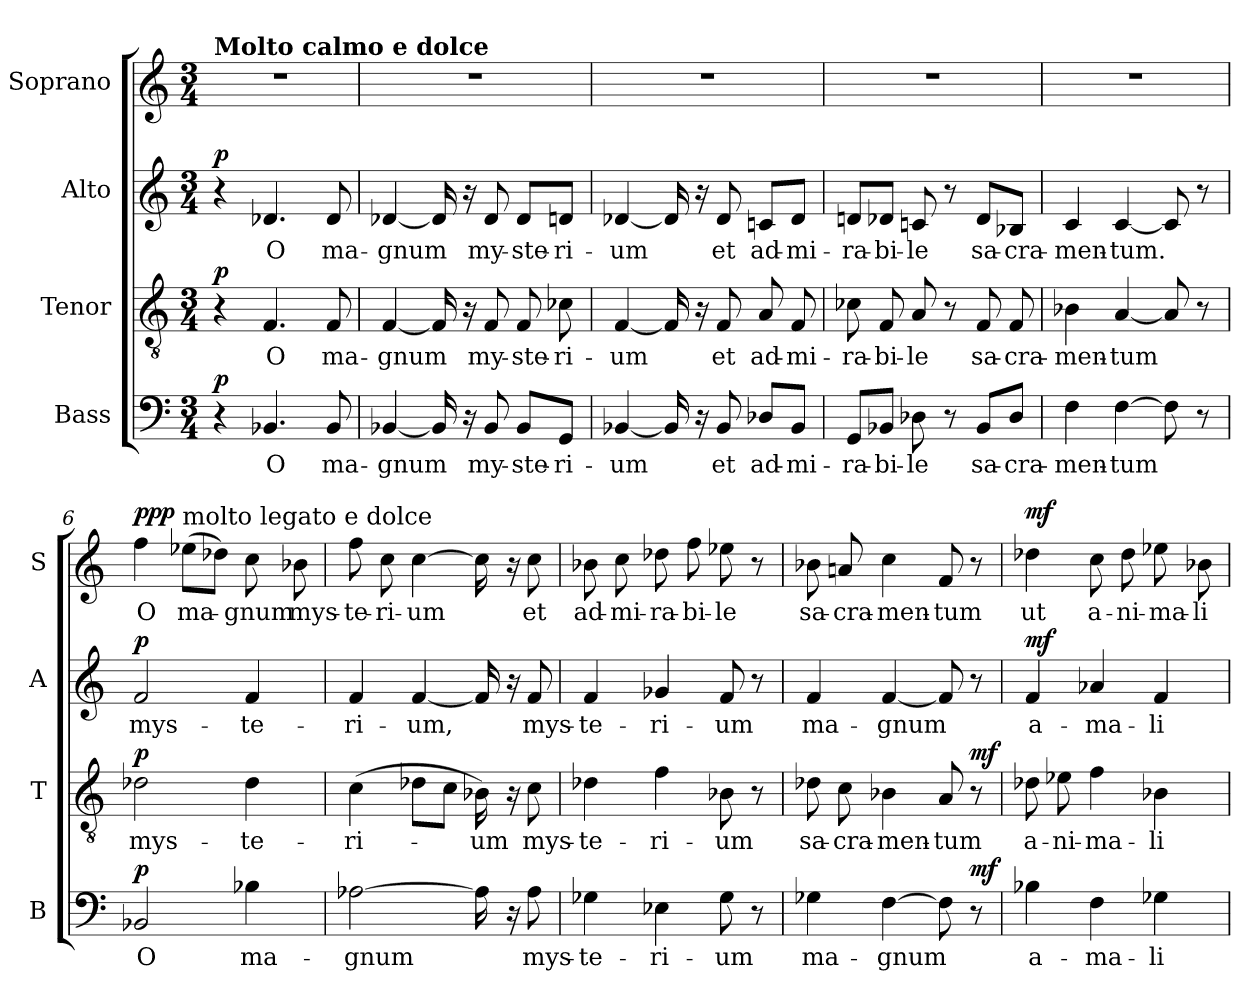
**kern	**text	**dynam	**kern	**text	**dynam	**kern	**text	**dynam	**kern	**text	**dynam
*part4	*part4	*part4	*part3	*part3	*part3	*part2	*part2	*part2	*part1	*part1	*part1
*staff4	*staff4	*staff4	*staff3	*staff3	*staff3	*staff2	*staff2	*staff2	*staff1	*staff1	*staff1
*I"Bass	*	*	*I"Tenor	*	*	*I"Alto	*	*	*I"Soprano	*	*
*I'B	*	*	*I'T	*	*	*I'A	*	*	*I'S	*	*
*clefF4	*	*	*clefGv2	*	*	*clefG2	*	*	*clefG2	*	*
*k[]	*	*	*k[]	*	*	*k[]	*	*	*k[]	*	*
*M3/4	*	*	*M3/4	*	*	*M3/4	*	*	*M3/4	*	*
*MM50	*	*	*MM50	*	*	*MM50	*	*	*MM50	*	*
=1	=1	=1	=1	=1	=1	=1	=1	=1	=1	=1	=1
!	!	!	!	!	!	!	!	!	!LO:TX:a:B:t=Molto calmo e dolce	!	!
!	!	!LO:DY:a	!	!	!LO:DY:a	!	!	!LO:DY:a	!	!	!
4r	.	p	4r	.	p	4r	.	p	2.r	.	.
!	!LO:LY:b	!	!	!LO:LY:b	!	!	!LO:LY:b	!	!	!	!
4.BB-X/	O	.	4.F/	O	.	4.d-X/	O	.	.	.	.
!	!LO:LY:b	!	!	!LO:LY:b	!	!	!LO:LY:b	!	!	!	!
8BB-/	ma-	.	8F/	ma-	.	8d-/	ma-	.	.	.	.
=2	=2	=2	=2	=2	=2	=2	=2	=2	=2	=2	=2
!	!LO:LY:b	!	!	!LO:LY:b	!	!	!LO:LY:b	!	!	!	!
[4BB-X/	-gnum	.	[4F/	-gnum	.	[4d-X/	-gnum	.	2.r	.	.
16BB-/]	.	.	16F/]	.	.	16d-/]	.	.	.	.	.
16r	.	.	16r	.	.	16r	.	.	.	.	.
!	!LO:LY:b	!	!	!LO:LY:b	!	!	!LO:LY:b	!	!	!	!
8BB-/	my-	.	8F/	my-	.	8d-/	my-	.	.	.	.
!	!LO:LY:b	!	!	!LO:LY:b	!	!	!LO:LY:b	!	!	!	!
8BB-/L	-ste-	.	8F/	-ste-	.	8d-/L	-ste-	.	.	.	.
!	!LO:LY:b	!	!	!LO:LY:b	!	!	!LO:LY:b	!	!	!	!
8GG/J	-ri-	.	8c-X\	-ri-	.	8dn/J	-ri-	.	.	.	.
=3	=3	=3	=3	=3	=3	=3	=3	=3	=3	=3	=3
!	!LO:LY:b	!	!	!LO:LY:b	!	!	!LO:LY:b	!	!	!	!
[4BB-X/	-um	.	[4F/	-um	.	[4d-X/	-um	.	2.r	.	.
16BB-/]	.	.	16F/]	.	.	16d-/]	.	.	.	.	.
16r	.	.	16r	.	.	16r	.	.	.	.	.
!	!LO:LY:b	!	!	!LO:LY:b	!	!	!LO:LY:b	!	!	!	!
8BB-/	et	.	8F/	et	.	8d-/	et	.	.	.	.
!	!LO:LY:b	!	!	!LO:LY:b	!	!	!LO:LY:b	!	!	!	!
8D-X/L	ad-	.	8A/	ad-	.	8cn/L	ad-	.	.	.	.
!	!LO:LY:b	!	!	!LO:LY:b	!	!	!LO:LY:b	!	!	!	!
8BB-/J	-mi-	.	8F/	-mi-	.	8d-/J	-mi-	.	.	.	.
=4	=4	=4	=4	=4	=4	=4	=4	=4	=4	=4	=4
!	!LO:LY:b	!	!	!LO:LY:b	!	!	!LO:LY:b	!	!	!	!
8GG/L	-ra-	.	8c-X\	-ra-	.	8dn/L	-ra-	.	2.r	.	.
!	!LO:LY:b	!	!	!LO:LY:b	!	!	!LO:LY:b	!	!	!	!
8BB-X/J	-bi-	.	8F/	-bi-	.	8d-X/J	-bi-	.	.	.	.
!	!LO:LY:b	!	!	!LO:LY:b	!	!	!LO:LY:b	!	!	!	!
8D-X\	-le	.	8A/	-le	.	8cn/	-le	.	.	.	.
8r	.	.	8r	.	.	8r	.	.	.	.	.
!	!LO:LY:b	!	!	!LO:LY:b	!	!	!LO:LY:b	!	!	!	!
8BB-/L	sa-	.	8F/	sa-	.	8d-/L	sa-	.	.	.	.
!	!LO:LY:b	!	!	!LO:LY:b	!	!	!LO:LY:b	!	!	!	!
8D-/J	-cra-	.	8F/	-cra-	.	8B-X/J	-cra-	.	.	.	.
=5	=5	=5	=5	=5	=5	=5	=5	=5	=5	=5	=5
!	!LO:LY:b	!	!	!LO:LY:b	!	!	!LO:LY:b	!	!	!	!
4F\	-men-	.	4B-X\	-men-	.	4c/	-men-	.	2.r	.	.
!	!LO:LY:b	!	!	!LO:LY:b	!	!	!LO:LY:b	!	!	!	!
[4F\	-tum	.	[4A/	-tum	.	[4c/	-tum.	.	.	.	.
8F\]	.	.	8A/]	.	.	8c/]	.	.	.	.	.
8r	.	.	8r	.	.	8r	.	.	.	.	.
!!LO:LB:g=z
=6	=6	=6	=6	=6	=6	=6	=6	=6	=6	=6	=6
!	!LO:LY:b	!LO:DY:a	!	!LO:LY:b	!LO:DY:a	!	!LO:LY:b	!LO:DY:a	!	!LO:LY:b	!LO:DY:a
2BB-X/	O	p	2d-X\	mys-	p	2f/	mys-	p	4ff\	O	ppp
!	!	!	!	!	!	!	!	!	!LO:TX:a:t=molto legato e dolce	!	!
!	!	!	!	!	!	!	!	!	!	!LO:LY:b	!
.	.	.	.	.	.	.	.	.	(>8ee-X\L	ma-	.
.	.	.	.	.	.	.	.	.	8dd-X\J)	.	.
!	!LO:LY:b	!	!	!LO:LY:b	!	!	!LO:LY:b	!	!	!LO:LY:b	!
4B-X\	ma-	.	4d-\	-te-	.	4f/	-te-	.	8cc\	-gnum	.
!	!	!	!	!	!	!	!	!	!	!LO:LY:b	!
.	.	.	.	.	.	.	.	.	8b-X\	mys-	.
=7	=7	=7	=7	=7	=7	=7	=7	=7	=7	=7	=7
!	!LO:LY:b	!	!	!LO:LY:b	!	!	!LO:LY:b	!	!	!LO:LY:b	!
[2A-X\	-gnum	.	(>4c\	-ri-	.	4f/	-ri-	.	8ff\	-te-	.
!	!	!	!	!	!	!	!	!	!	!LO:LY:b	!
.	.	.	.	.	.	.	.	.	8cc\	-ri-	.
!	!	!	!	!	!	!	!LO:LY:b	!	!	!LO:LY:b	!
.	.	.	8d-X\L	.	.	[4f/	-um,	.	[4cc\	-um	.
.	.	.	8c\J	.	.	.	.	.	.	.	.
!	!	!	!	!LO:LY:b	!	!	!	!	!	!	!
16A-\]	.	.	16B-X\)	-um	.	16f/]	.	.	16cc\]	.	.
16r	.	.	16r	.	.	16r	.	.	16r	.	.
!	!LO:LY:b	!	!	!LO:LY:b	!	!	!LO:LY:b	!	!	!LO:LY:b	!
8A-\	mys-	.	8c\	mys-	.	8f/	mys-	.	8cc\	et	.
=8	=8	=8	=8	=8	=8	=8	=8	=8	=8	=8	=8
!	!LO:LY:b	!	!	!LO:LY:b	!	!	!LO:LY:b	!	!	!LO:LY:b	!
4G-X\	-te-	.	4d-X\	-te-	.	4f/	-te-	.	8b-X\	ad-	.
!	!	!	!	!	!	!	!	!	!	!LO:LY:b	!
.	.	.	.	.	.	.	.	.	8cc\	-mi-	.
!	!LO:LY:b	!	!	!LO:LY:b	!	!	!LO:LY:b	!	!	!LO:LY:b	!
4E-X\	-ri-	.	4f\	-ri-	.	4g-X/	-ri-	.	8dd-X\	-ra-	.
!	!	!	!	!	!	!	!	!	!	!LO:LY:b	!
.	.	.	.	.	.	.	.	.	8ff\	-bi-	.
!	!LO:LY:b	!	!	!LO:LY:b	!	!	!LO:LY:b	!	!	!LO:LY:b	!
8G-\	-um	.	8B-X\	-um	.	8f/	-um	.	8ee-X\	-le	.
8r	.	.	8r	.	.	8r	.	.	8r	.	.
=9	=9	=9	=9	=9	=9	=9	=9	=9	=9	=9	=9
!	!LO:LY:b	!	!	!LO:LY:b	!	!	!LO:LY:b	!	!	!LO:LY:b	!
4G-X\	ma-	.	8d-X\	sa-	.	4f/	ma-	.	8b-X\	sa-	.
!	!	!	!	!LO:LY:b	!	!	!	!	!	!LO:LY:b	!
.	.	.	8c\	-cra-	.	.	.	.	8an/	-cra-	.
!	!LO:LY:b	!	!	!LO:LY:b	!	!	!LO:LY:b	!	!	!LO:LY:b	!
[4F\	-gnum	.	4B-X\	-men-	.	[4f/	-gnum	.	4cc\	-men-	.
!	!	!	!	!LO:LY:b	!	!	!	!	!	!LO:LY:b	!
8F\]	.	.	8A/	-tum	.	8f/]	.	.	8f/	-tum	.
!	!	!LO:DY:a	!	!	!LO:DY:a	!	!	!	!	!	!
8r	.	mf	8r	.	mf	8r	.	.	8r	.	.
=10	=10	=10	=10	=10	=10	=10	=10	=10	=10	=10	=10
!	!LO:LY:b	!	!	!LO:LY:b	!	!	!LO:LY:b	!LO:DY:a	!	!LO:LY:b	!LO:DY:a
4B-X\	a-	.	8d-X\	a-	.	4f/	a-	mf	4dd-X\	ut	mf
!	!	!	!	!LO:LY:b	!	!	!	!	!	!	!
.	.	.	8e-X\	-ni-	.	.	.	.	.	.	.
!	!LO:LY:b	!	!	!LO:LY:b	!	!	!LO:LY:b	!	!	!LO:LY:b	!
4F\	-ma-	.	4f\	-ma-	.	4a-X/	-ma-	.	8cc\	a-	.
!	!	!	!	!	!	!	!	!	!	!LO:LY:b	!
.	.	.	.	.	.	.	.	.	8dd-\	-ni-	.
!	!LO:LY:b	!	!	!LO:LY:b	!	!	!LO:LY:b	!	!	!LO:LY:b	!
4G-X\	-li-	.	4B-X\	-li-	.	4f/	-li-	.	8ee-X\	-ma-	.
!	!	!	!	!	!	!	!	!	!	!LO:LY:b	!
.	.	.	.	.	.	.	.	.	8b-X\	-li-	.
=	=	=	=	=	=	=	=	=	=	=	=
*-	*-	*-	*-	*-	*-	*-	*-	*-	*-	*-	*-
